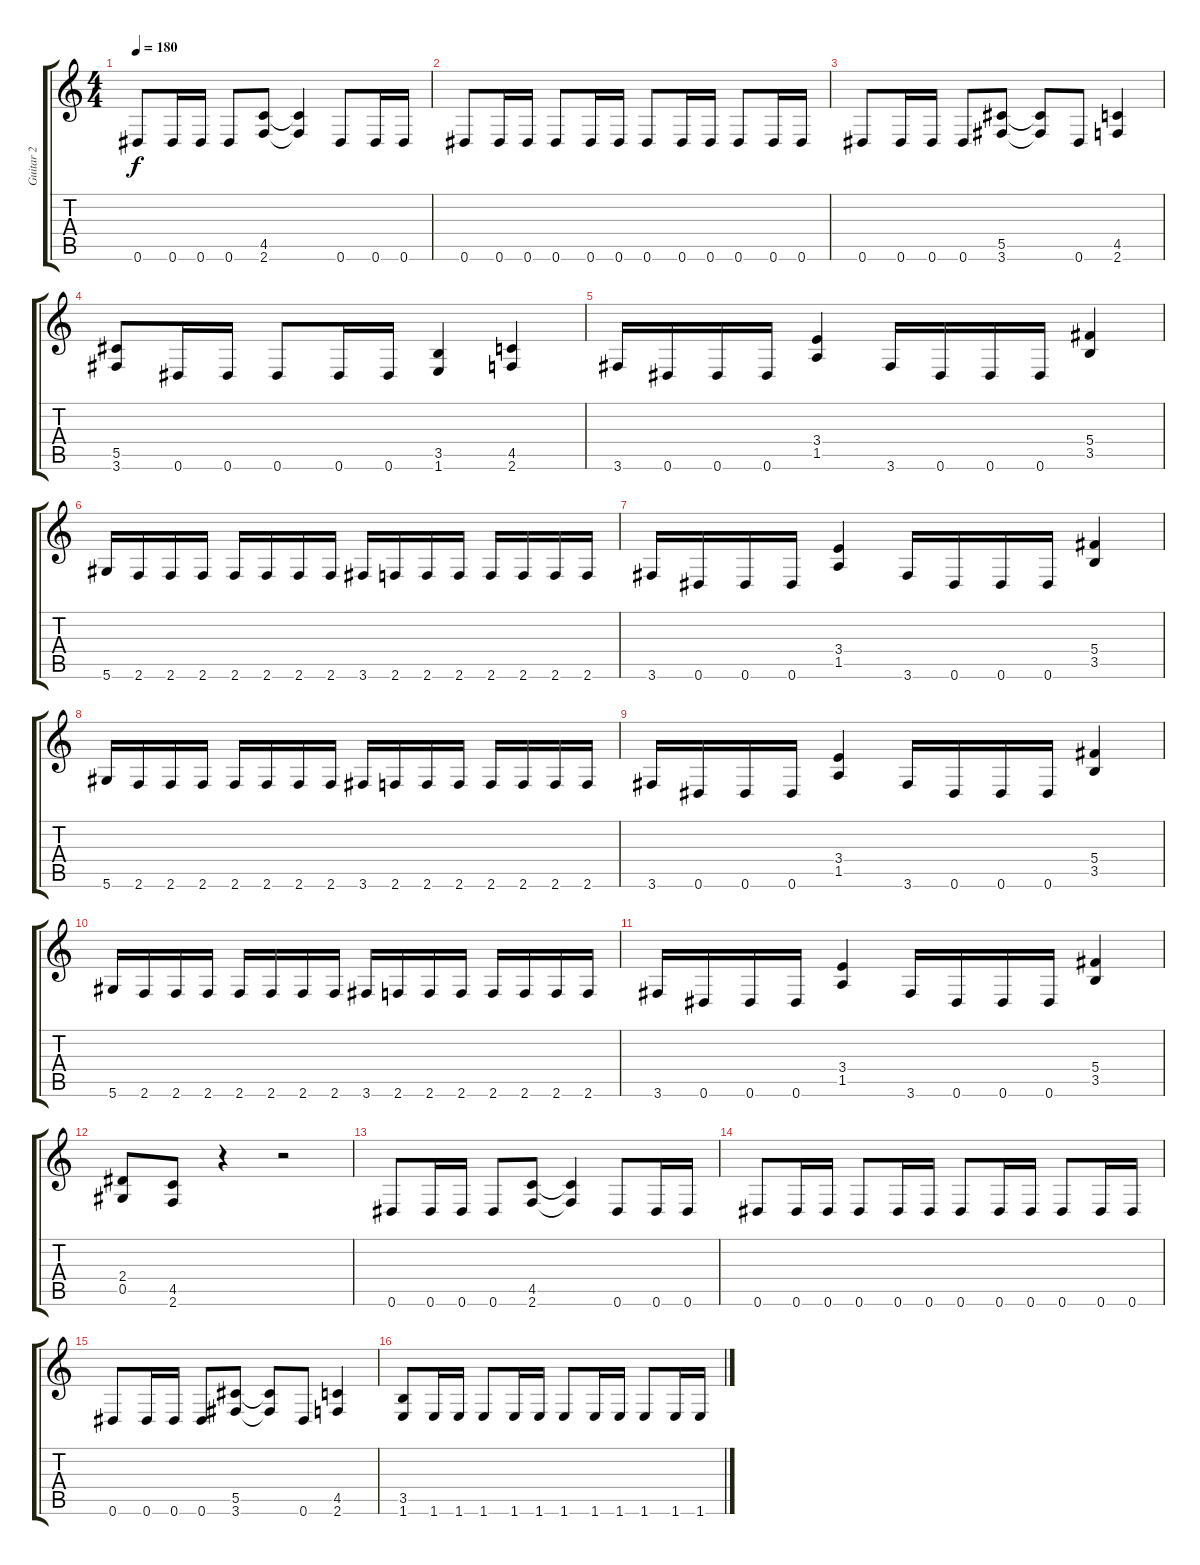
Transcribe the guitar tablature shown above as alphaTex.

\track ("Guitar 2" "Guitar 2") {instrument distortionguitar}
\staff {score tabs}
\tuning (Eb4 Bb3 Gb3 Db3 Ab2 Eb2) {hide}
\ts (4 4)
\tempo 180
\clef g2
\ks c
0.6.8{dy f} 0.6.16 0.6.16 0.6.8 (4.5 2.6).8 (4.5{t} 2.6{t}).4 0.6.8 0.6.16 0.6.16 |
0.6.8 0.6.16 0.6.16 0.6.8 0.6.16 0.6.16 0.6.8 0.6.16 0.6.16 0.6.8 0.6.16 0.6.16 |
0.6.8 0.6.16 0.6.16 0.6.8 (5.5 3.6).8 (5.5{t} 3.6{t}).8 0.6.8 (4.5 2.6).4 |
(5.5 3.6).8 0.6.16 0.6.16 0.6.8 0.6.16 0.6.16 (3.5 1.6).4 (4.5 2.6).4 |
3.6.16 0.6.16 0.6.16 0.6.16 (3.4 1.5).4 3.6.16 0.6.16 0.6.16 0.6.16 (5.4 3.5).4 |
5.6.16 2.6.16 2.6.16 2.6.16 2.6.16 2.6.16 2.6.16 2.6.16 3.6.16 2.6.16 2.6.16 2.6.16 2.6.16 2.6.16 2.6.16 2.6.16 |
3.6.16 0.6.16 0.6.16 0.6.16 (3.4 1.5).4 3.6.16 0.6.16 0.6.16 0.6.16 (5.4 3.5).4 |
5.6.16 2.6.16 2.6.16 2.6.16 2.6.16 2.6.16 2.6.16 2.6.16 3.6.16 2.6.16 2.6.16 2.6.16 2.6.16 2.6.16 2.6.16 2.6.16 |
3.6.16 0.6.16 0.6.16 0.6.16 (3.4 1.5).4 3.6.16 0.6.16 0.6.16 0.6.16 (5.4 3.5).4 |
5.6.16 2.6.16 2.6.16 2.6.16 2.6.16 2.6.16 2.6.16 2.6.16 3.6.16 2.6.16 2.6.16 2.6.16 2.6.16 2.6.16 2.6.16 2.6.16 |
3.6.16 0.6.16 0.6.16 0.6.16 (3.4 1.5).4 3.6.16 0.6.16 0.6.16 0.6.16 (5.4 3.5).4 |
(2.4 0.5).8 (4.5 2.6).8 r.4 r.2 |
0.6.8 0.6.16 0.6.16 0.6.8 (4.5 2.6).8 (4.5{t} 2.6{t}).4 0.6.8 0.6.16 0.6.16 |
0.6.8 0.6.16 0.6.16 0.6.8 0.6.16 0.6.16 0.6.8 0.6.16 0.6.16 0.6.8 0.6.16 0.6.16 |
0.6.8 0.6.16 0.6.16 0.6.8 (5.5 3.6).8 (5.5{t} 3.6{t}).8 0.6.8 (4.5 2.6).4 |
(3.5 1.6).8 1.6.16 1.6.16 1.6.8 1.6.16 1.6.16 1.6.8 1.6.16 1.6.16 1.6.8 1.6.16 1.6.16
